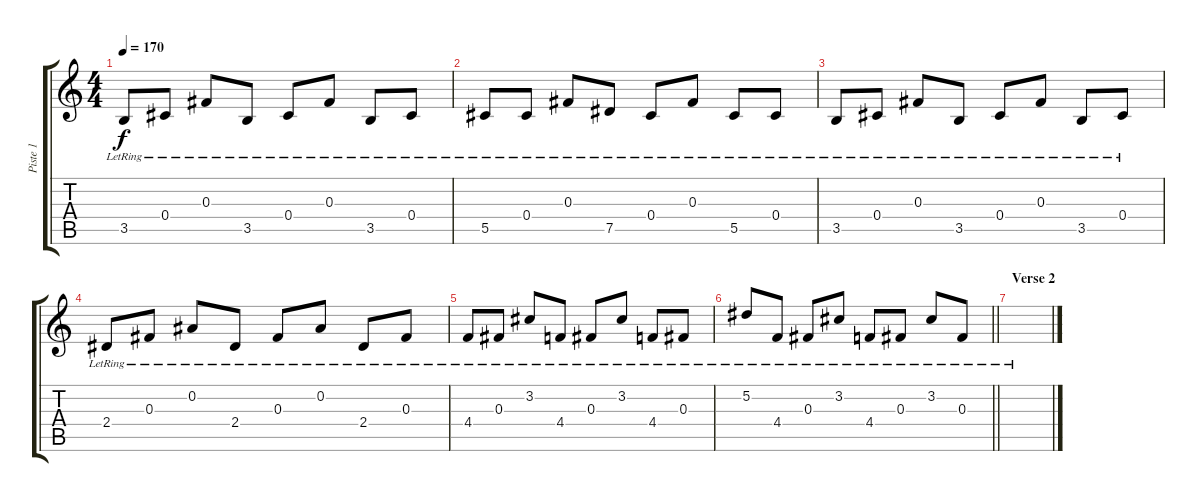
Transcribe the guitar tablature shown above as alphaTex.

\track ("Piste 1" "Piste 1") {instrument electricguitarclean}
\staff {score tabs}
\tuning (Eb4 Bb3 Gb3 Db3 Ab2 Eb2) {hide}
\ts (4 4)
\tempo 170
\clef g2
\ks c
3.5{lr}.8{dy f} 0.4{lr}.8 0.3{lr}.8 3.5{lr}.8 0.4{lr}.8 0.3{lr}.8 3.5{lr}.8 0.4{lr}.8 |
5.5{lr}.8 0.4{lr}.8 0.3{lr}.8 7.5{lr}.8 0.4{lr}.8 0.3{lr}.8 5.5{lr}.8 0.4{lr}.8 |
3.5{lr}.8 0.4{lr}.8 0.3{lr}.8 3.5{lr}.8 0.4{lr}.8 0.3{lr}.8 3.5{lr}.8 0.4{lr}.8 |
2.4{lr}.8 0.3{lr}.8 0.2{lr}.8 2.4{lr}.8 0.3{lr}.8 0.2{lr}.8 2.4{lr}.8 0.3{lr}.8 |
4.4{lr}.8 0.3{lr}.8 3.2{lr}.8 4.4{lr}.8 0.3{lr}.8 3.2{lr}.8 4.4{lr}.8 0.3{lr}.8 |
\barLineRight lightlight
5.2{lr}.8 4.4{lr}.8 0.3{lr}.8 3.2{lr}.8 4.4{lr}.8 0.3{lr}.8 3.2{lr}.8 0.3{lr}.8 |
\section ("" "Verse 2")
